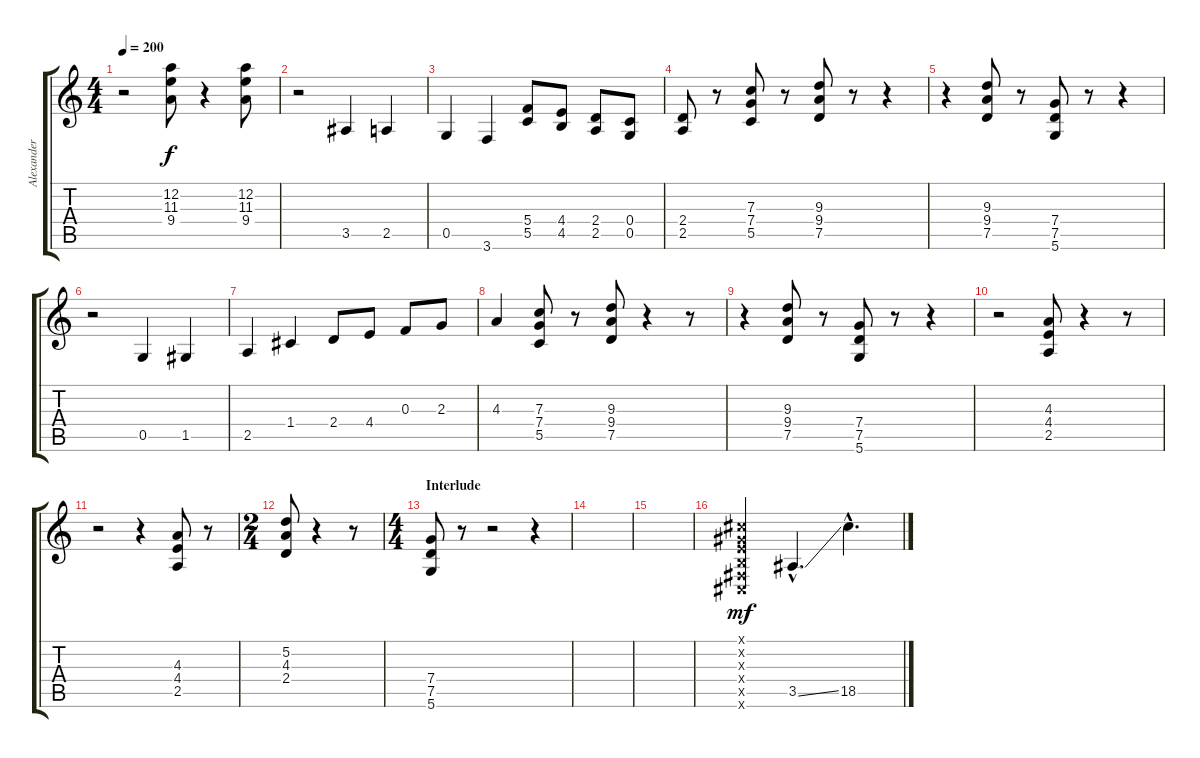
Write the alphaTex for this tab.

\track ("Alexander Kuoppala " "Alexander ") {instrument distortionguitar}
\staff {score tabs}
\tuning (D4 A3 F3 C3 G2 D2) {hide}
\ts (4 4)
\tempo 200
\clef g2
\ks c
r.2{dy f} (12.2 11.3 9.4).8 r.4 (12.2 11.3 9.4).8 |
r.2 3.5.4 2.5.4 |
0.5.4 3.6.4 (5.4 5.5).8 (4.4 4.5).8 (2.4 2.5).8 (0.4 0.5).8 |
(2.4 2.5).8 r.8 (7.3 7.4 5.5).8 r.8 (9.3 9.4 7.5).8 r.8 r.4 |
r.4 (9.3 9.4 7.5).8 r.8 (7.4 7.5 5.6).8 r.8 r.4 |
r.2 0.5.4 1.5.4 |
2.5.4 1.4.4 2.4.8 4.4.8 0.3.8 2.3.8 |
4.3.4 (7.3 7.4 5.5).8 r.8 (9.3 9.4 7.5).8 r.4 r.8 |
r.4 (9.3 9.4 7.5).8 r.8 (7.4 7.5 5.6).8 r.8 r.4 |
r.2 (4.3 4.4 2.5).8 r.4 r.8 |
r.2 r.4 (4.3 4.4 2.5).8 r.8 |
\ts (2 4)
(5.2 4.3 2.4).8 r.4 r.8 |
\ts (4 4)
\section ("" "Interlude")
(7.4 7.5 5.6).8 r.8 r.2 r.4 |
|
|
(-1.1{x} -1.2{x} -1.3{x} -1.4{x} -1.5{x} -1.6{x}).4{dy mf} 3.5{ss hac}.4{d} 18.5{ss hac}.4{d}
